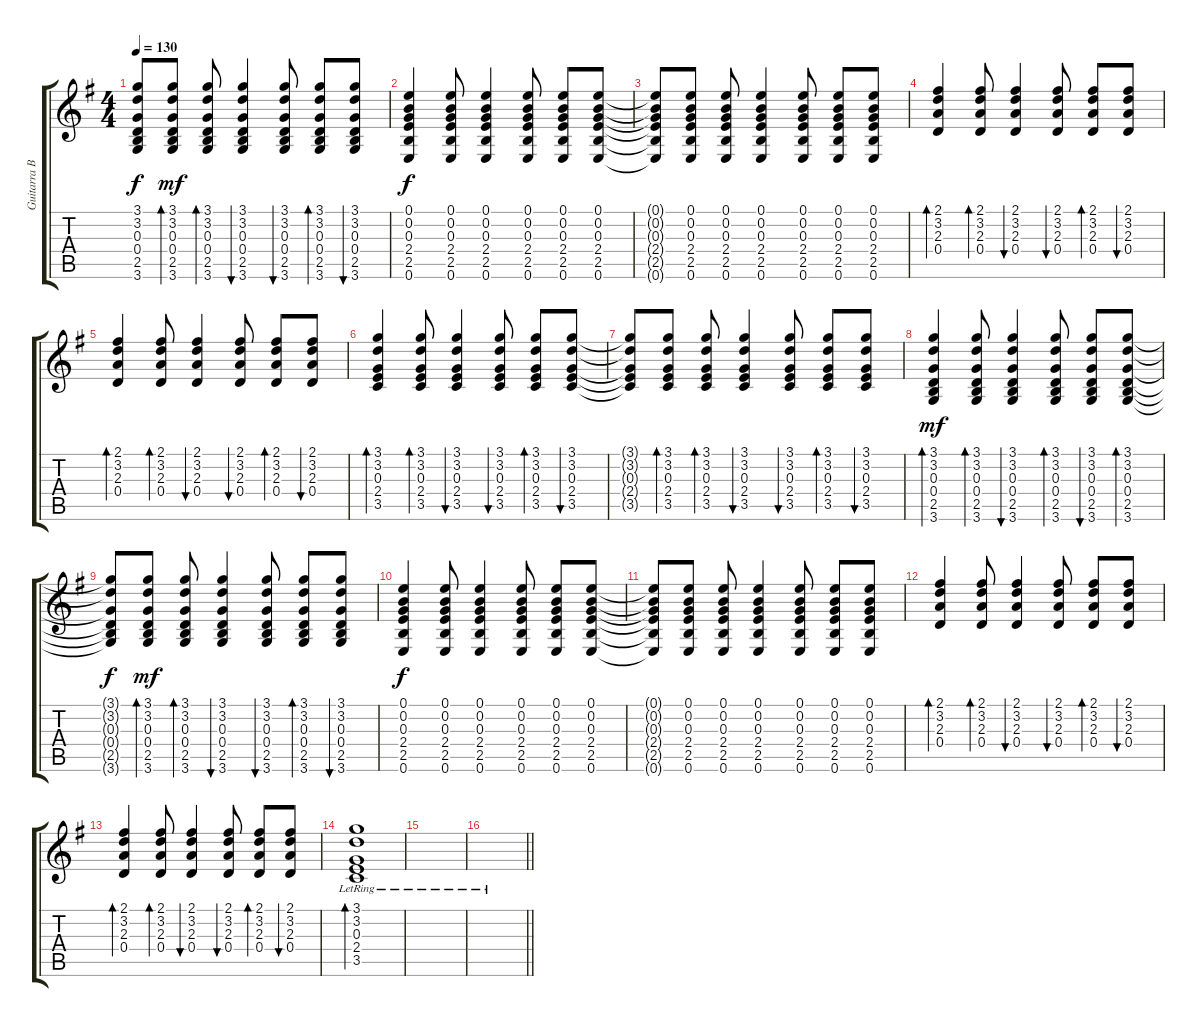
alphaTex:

\track ("Guitarra Base" "Guitarra B") {instrument electricguitarclean}
\staff {score tabs}
\tuning (E4 B3 G3 D3 A2 E2) {hide}
\ts (4 4)
\tempo 130
\clef g2
\ks g
(3.1{t} 3.2{t} 0.3{t} 0.4{t} 2.5{t} 3.6{t}).8{dy f} (3.1 3.2 0.3 0.4 2.5 3.6).8{bd 30 dy mf} (3.1 3.2 0.3 0.4 2.5 3.6).8{bd 30} (3.1 3.2 0.3 0.4 2.5 3.6).4{bu 30} (3.1 3.2 0.3 0.4 2.5 3.6).8{bu 30} (3.1 3.2 0.3 0.4 2.5 3.6).8{bd 30} (3.1 3.2 0.3 0.4 2.5 3.6).8{bu 30} |
(0.1 0.2 0.3 2.4 2.5 0.6).4{dy f} (0.1 0.2 0.3 2.4 2.5 0.6).8 (0.1 0.2 0.3 2.4 2.5 0.6).4 (0.1 0.2 0.3 2.4 2.5 0.6).8 (0.1 0.2 0.3 2.4 2.5 0.6).8 (0.1 0.2 0.3 2.4 2.5 0.6).8 |
(0.1{t} 0.2{t} 0.3{t} 2.4{t} 2.5{t} 0.6{t}).8 (0.1 0.2 0.3 2.4 2.5 0.6).8 (0.1 0.2 0.3 2.4 2.5 0.6).8 (0.1 0.2 0.3 2.4 2.5 0.6).4 (0.1 0.2 0.3 2.4 2.5 0.6).8 (0.1 0.2 0.3 2.4 2.5 0.6).8 (0.1 0.2 0.3 2.4 2.5 0.6).8 |
(2.1 3.2 2.3 0.4).4{bd 30} (2.1 3.2 2.3 0.4).8{bd 30} (2.1 3.2 2.3 0.4).4{bu 30} (2.1 3.2 2.3 0.4).8{bu 30} (2.1 3.2 2.3 0.4).8{bd 30} (2.1 3.2 2.3 0.4).8{bu 30} |
(2.1 3.2 2.3 0.4).4{bd 30} (2.1 3.2 2.3 0.4).8{bd 30} (2.1 3.2 2.3 0.4).4{bu 30} (2.1 3.2 2.3 0.4).8{bu 30} (2.1 3.2 2.3 0.4).8{bd 30} (2.1 3.2 2.3 0.4).8{bu 30} |
(3.1 3.2 0.3 2.4 3.5).4{bd 30} (3.1 3.2 0.3 2.4 3.5).8{bd 30} (3.1 3.2 0.3 2.4 3.5).4{bu 30} (3.1 3.2 0.3 2.4 3.5).8{bu 30} (3.1 3.2 0.3 2.4 3.5).8{bd 30} (3.1 3.2 0.3 2.4 3.5).8{bu 30} |
(3.1{t} 3.2{t} 0.3{t} 2.4{t} 3.5{t}).8 (3.1 3.2 0.3 2.4 3.5).8{bd 30} (3.1 3.2 0.3 2.4 3.5).8{bd 30} (3.1 3.2 0.3 2.4 3.5).4{bu 30} (3.1 3.2 0.3 2.4 3.5).8{bu 30} (3.1 3.2 0.3 2.4 3.5).8{bd 30} (3.1 3.2 0.3 2.4 3.5).8{bu 30} |
(3.1 3.2 0.3 0.4 2.5 3.6).4{bd 30 dy mf} (3.1 3.2 0.3 0.4 2.5 3.6).8{bd 30} (3.1 3.2 0.3 0.4 2.5 3.6).4{bu 30} (3.1 3.2 0.3 0.4 2.5 3.6).8{bd 30} (3.1 3.2 0.3 0.4 2.5 3.6).8{bu 30} (3.1 3.2 0.3 0.4 2.5 3.6).8{bd 30} |
(3.1{t} 3.2{t} 0.3{t} 0.4{t} 2.5{t} 3.6{t}).8{dy f} (3.1 3.2 0.3 0.4 2.5 3.6).8{bd 30 dy mf} (3.1 3.2 0.3 0.4 2.5 3.6).8{bd 30} (3.1 3.2 0.3 0.4 2.5 3.6).4{bu 30} (3.1 3.2 0.3 0.4 2.5 3.6).8{bu 30} (3.1 3.2 0.3 0.4 2.5 3.6).8{bd 30} (3.1 3.2 0.3 0.4 2.5 3.6).8{bu 30} |
(0.1 0.2 0.3 2.4 2.5 0.6).4{dy f} (0.1 0.2 0.3 2.4 2.5 0.6).8 (0.1 0.2 0.3 2.4 2.5 0.6).4 (0.1 0.2 0.3 2.4 2.5 0.6).8 (0.1 0.2 0.3 2.4 2.5 0.6).8 (0.1 0.2 0.3 2.4 2.5 0.6).8 |
(0.1{t} 0.2{t} 0.3{t} 2.4{t} 2.5{t} 0.6{t}).8 (0.1 0.2 0.3 2.4 2.5 0.6).8 (0.1 0.2 0.3 2.4 2.5 0.6).8 (0.1 0.2 0.3 2.4 2.5 0.6).4 (0.1 0.2 0.3 2.4 2.5 0.6).8 (0.1 0.2 0.3 2.4 2.5 0.6).8 (0.1 0.2 0.3 2.4 2.5 0.6).8 |
(2.1 3.2 2.3 0.4).4{bd 30} (2.1 3.2 2.3 0.4).8{bd 30} (2.1 3.2 2.3 0.4).4{bu 30} (2.1 3.2 2.3 0.4).8{bu 30} (2.1 3.2 2.3 0.4).8{bd 30} (2.1 3.2 2.3 0.4).8{bu 30} |
(2.1 3.2 2.3 0.4).4{bd 30} (2.1 3.2 2.3 0.4).8{bd 30} (2.1 3.2 2.3 0.4).4{bu 30} (2.1 3.2 2.3 0.4).8{bu 30} (2.1 3.2 2.3 0.4).8{bd 30} (2.1 3.2 2.3 0.4).8{bu 30} |
(3.1{lr} 3.2{lr} 0.3{lr} 2.4{lr} 3.5{lr}).1{bd 30} |
|
\barLineRight lightlight
